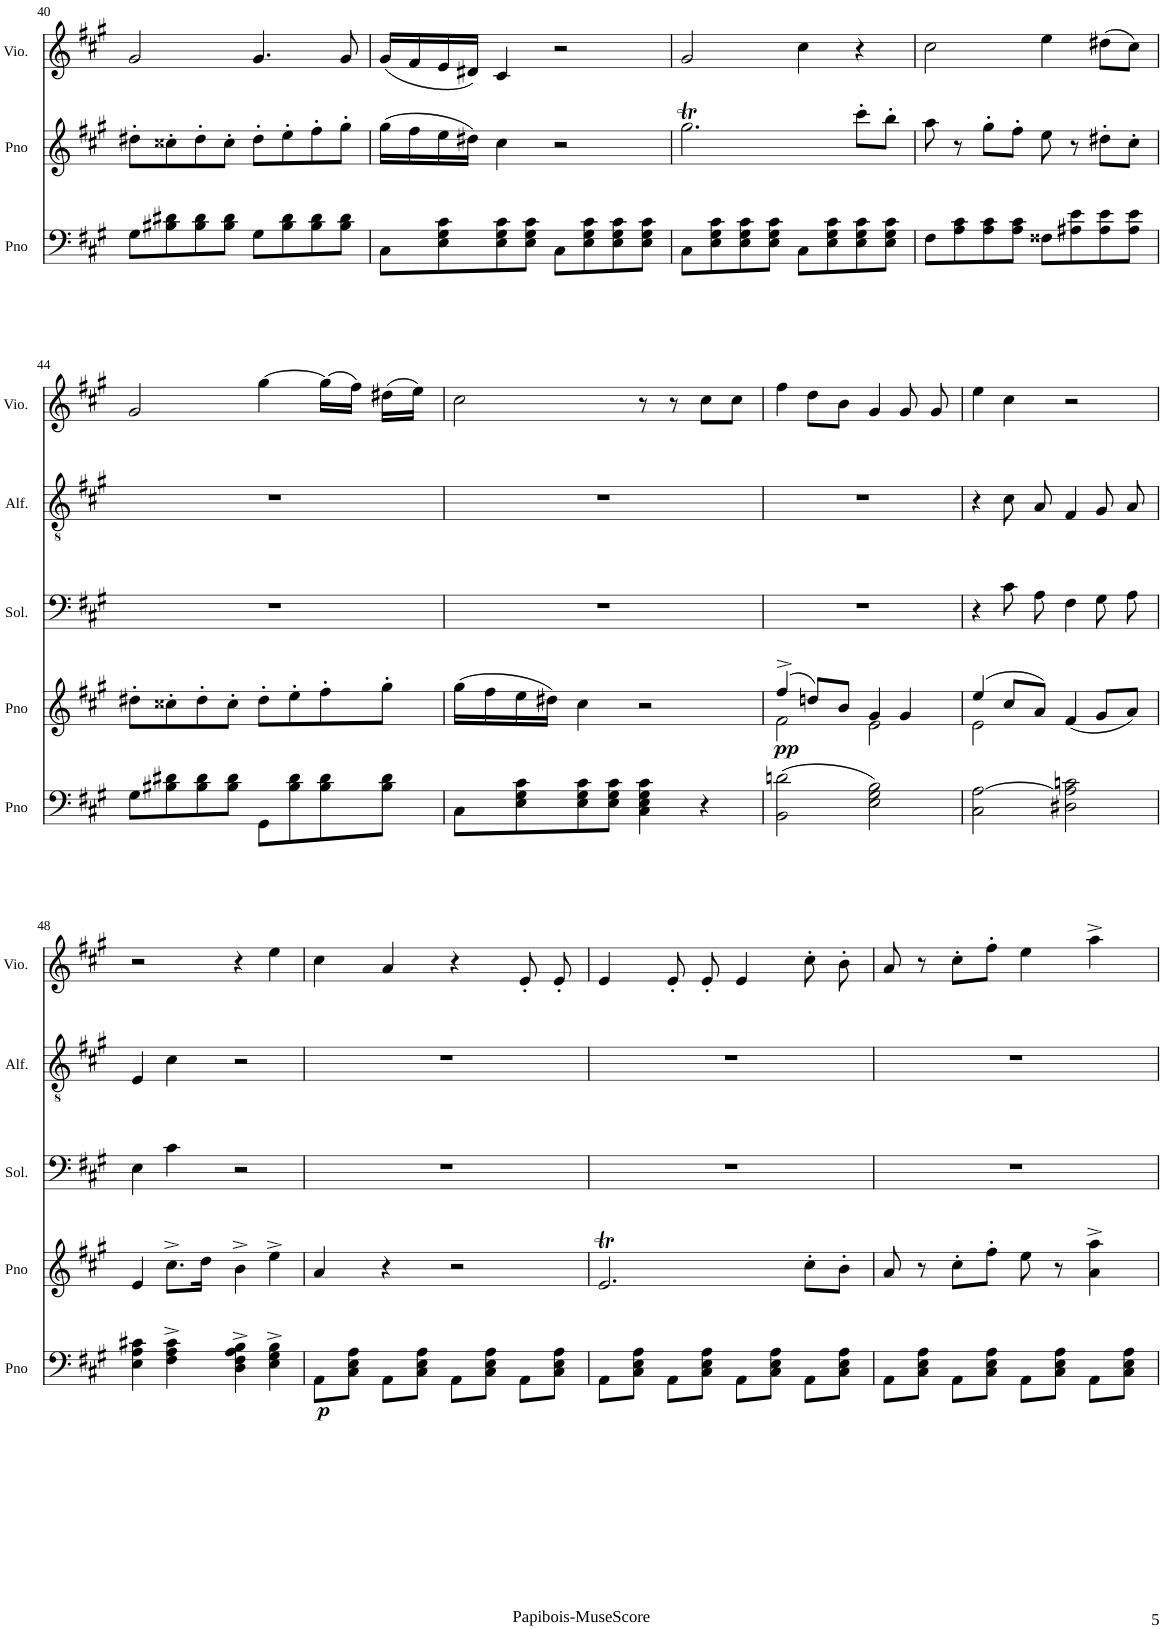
**kern	**dynam	**kern	**dynam	**kern	**kern	**kern
*part5	*part5	*part4	*part4	*part3	*part2	*part1
*staff5	*staff5	*staff4	*staff4	*staff3	*staff2	*staff1
*I"Piano	*	*I"Piano	*	*I"Soliste	*I"Alfredo	*I"Violetta
*I'Pno	*	*I'Pno	*	*I'Sol.	*I'Alf.	*I'Vio.
!!LO:PB:g=z
*clefF4	*	*clefG2	*	*clefF4	*clefGv2	*clefG2
*k[f#c#g#]	*	*k[f#c#g#]	*	*k[f#c#g#]	*k[f#c#g#]	*k[f#c#g#]
*A:	*	*A:	*	*A:	*A:	*A:
*M4/4	*	*M4/4	*	*M4/4	*M4/4	*M4/4
*met(c)	*	*met(c)	*	*met(c)	*met(c)	*met(c)
=40	=40	=40	=40	=40	=40	=40
8G#\L	.	8dd#X'\L	.	1r	1r	2g#/
8B#X\ 8d#X\	.	8cc##X'\	.	.	.	.
8B#\ 8d#\	.	8dd#'\	.	.	.	.
8B#\ 8d#\J	.	8cc##'\J	.	.	.	.
8G#\L	.	8dd#'\L	.	.	.	4.g#/
8B#\ 8d#\	.	8ee'\	.	.	.	.
8B#\ 8d#\	.	8ff#'\	.	.	.	.
8B#\ 8d#\J	.	8gg#'\J	.	.	.	8g#/
=41	=41	=41	=41	=41	=41	=41
8C#\L	.	(16gg#\LL	.	1r	1r	(16g#/LL
.	.	16ff#\	.	.	.	16f#/
8E\ 8G#\ 8c#\	.	16ee\	.	.	.	16e/
.	.	16dd#X\JJ)	.	.	.	16d#X/JJ)
8E\ 8G#\ 8c#\	.	4cc#\	.	.	.	4c#/
8E\ 8G#\ 8c#\J	.	.	.	.	.	.
8C#\L	.	2r	.	.	.	2r
8E\ 8G#\ 8c#\	.	.	.	.	.	.
8E\ 8G#\ 8c#\	.	.	.	.	.	.
8E\ 8G#\ 8c#\J	.	.	.	.	.	.
=42	=42	=42	=42	=42	=42	=42
8C#\L	.	2.gg#t\	.	1r	1r	2g#/
8E\ 8G#\ 8c#\	.	.	.	.	.	.
8E\ 8G#\ 8c#\	.	.	.	.	.	.
8E\ 8G#\ 8c#\J	.	.	.	.	.	.
8C#\L	.	.	.	.	.	4cc#\
8E\ 8G#\ 8c#\	.	.	.	.	.	.
8E\ 8G#\ 8c#\	.	8ccc#'\L	.	.	.	4r
8E\ 8G#\ 8c#\J	.	8bb'\J	.	.	.	.
=43	=43	=43	=43	=43	=43	=43
8F#\L	.	8aa\	.	1r	1r	2cc#\
8A\ 8c#\	.	8r	.	.	.	.
8A\ 8c#\	.	8gg#'\L	.	.	.	.
8A\ 8c#\J	.	8ff#'\J	.	.	.	.
8F##X\L	.	8ee\	.	.	.	4ee\
8A#X\ 8e\	.	8r	.	.	.	.
8A#\ 8e\	.	8dd#X'\L	.	.	.	(8dd#X\L
8A#\ 8e\J	.	8cc#'\J	.	.	.	8cc#\J)
!!LO:LB:g=z
=44	=44	=44	=44	=44	=44	=44
8G#\L	.	8dd#X'\L	.	1r	1r	2g#/
8B#X\ 8d#X\	.	8cc##X'\	.	.	.	.
8B#\ 8d#\	.	8dd#'\	.	.	.	.
8B#\ 8d#\J	.	8cc##'\J	.	.	.	.
8GG#\L	.	8dd#'\L	.	.	.	[4gg#\
8B#\ 8d#\	.	8ee'\	.	.	.	.
8B#\ 8d#\	.	8ff#'\	.	.	.	(16gg#\LL]
.	.	.	.	.	.	16ff#\JJ)
8B#\ 8d#\J	.	8gg#'\J	.	.	.	(16dd#X\LL
.	.	.	.	.	.	16ee\JJ)
=45	=45	=45	=45	=45	=45	=45
8C#\L	.	(16gg#\LL	.	1r	1r	2cc#\
.	.	16ff#\	.	.	.	.
8E\ 8G#\ 8c#\	.	16ee\	.	.	.	.
.	.	16dd#X\JJ)	.	.	.	.
8E\ 8G#\ 8c#\	.	4cc#\	.	.	.	.
8E\ 8G#\ 8c#\J	.	.	.	.	.	.
4C#\ 4E\ 4G#\ 4c#\	.	2r	.	.	.	8r
.	.	.	.	.	.	8r
4r	.	.	.	.	.	8cc#\L
.	.	.	.	.	.	8cc#\J
=46	=46	=46	=46	=46	=46	=46
*	*	*^	*	*	*	*
!	!	!	!	!LO:DY:b	!	!	!
(2BB\ 2dn\	.	(4ff#^/	2f#\	pp	1r	1r	4ff#\
.	.	8ddn/L)	.	.	.	.	8dd\L
.	.	8b/J	.	.	.	.	8b\J
2E\ 2G#\ 2B\)	.	4g#/	2e\	.	.	.	4g#/
.	.	4g#/	.	.	.	.	8g#/
.	.	.	.	.	.	.	8g#/
=47	=47	=47	=47	=47	=47	=47	=47
2C#\ [2A\	.	(4ee/	2e\	.	4r	4r	4ee\
.	.	8cc#/L	.	.	8c#\L	8c#\L	4cc#\
.	.	8a/J)	.	.	8A\J	8A\J	.
2D#X\ 2A\] 2cn\	.	(4f#/	2ryy	.	4F#\	4F#/	2r
.	.	8g#/L	.	.	8G#\L	8G#/L	.
.	.	8a/J)	.	.	8A\J	8A/J	.
*	*	*v	*v	*	*	*	*
!!LO:LB:g=z
=48	=48	=48	=48	=48	=48	=48
4E\ 4A\ 4c#X\	.	4e/	.	4E\	4E/	2r
4F#\^ 4A\^ 4c#\^	.	8.cc#^\L	.	4c#\	4c#\	.
.	.	16dd\Jk	.	.	.	.
4D\^ 4F#\^ 4A\^ 4B\^	.	4b^\	.	2r	2r	4r
4E\^ 4G#\^ 4B\^	.	4ee^\	.	.	.	4ee\
=49	=49	=49	=49	=49	=49	=49
!	!LO:DY:b	!	!	!	!	!
8AA\L	p	4a/	.	1r	1r	4cc#\
8C#\ 8E\ 8A\J	.	.	.	.	.	.
8AA\L	.	4r	.	.	.	4a/
8C#\ 8E\ 8A\J	.	.	.	.	.	.
8AA\L	.	2r	.	.	.	4r
8C#\ 8E\ 8A\J	.	.	.	.	.	.
8AA\L	.	.	.	.	.	8e'/
8C#\ 8E\ 8A\J	.	.	.	.	.	8e'/
=50	=50	=50	=50	=50	=50	=50
8AA\L	.	2.eT/	.	1r	1r	4e/
8C#\ 8E\ 8A\J	.	.	.	.	.	.
8AA\L	.	.	.	.	.	8e'/
8C#\ 8E\ 8A\J	.	.	.	.	.	8e'/
8AA\L	.	.	.	.	.	4e/
8C#\ 8E\ 8A\J	.	.	.	.	.	.
8AA\L	.	8cc#'\L	.	.	.	8cc#'\
8C#\ 8E\ 8A\J	.	8b'\J	.	.	.	8b'\
=51	=51	=51	=51	=51	=51	=51
8AA\L	.	8a/	.	1r	1r	8a/
8C#\ 8E\ 8A\J	.	8r	.	.	.	8r
8AA\L	.	8cc#'\L	.	.	.	8cc#'\L
8C#\ 8E\ 8A\J	.	8ff#'\J	.	.	.	8ff#'\J
8AA\L	.	8ee\	.	.	.	4ee\
8C#\ 8E\ 8A\J	.	8r	.	.	.	.
8AA\L	.	4a\^ 4aa\^	.	.	.	4aa^\
8C#\ 8E\ 8A\J	.	.	.	.	.	.
=	=	=	=	=	=	=
*-	*-	*-	*-	*-	*-	*-
